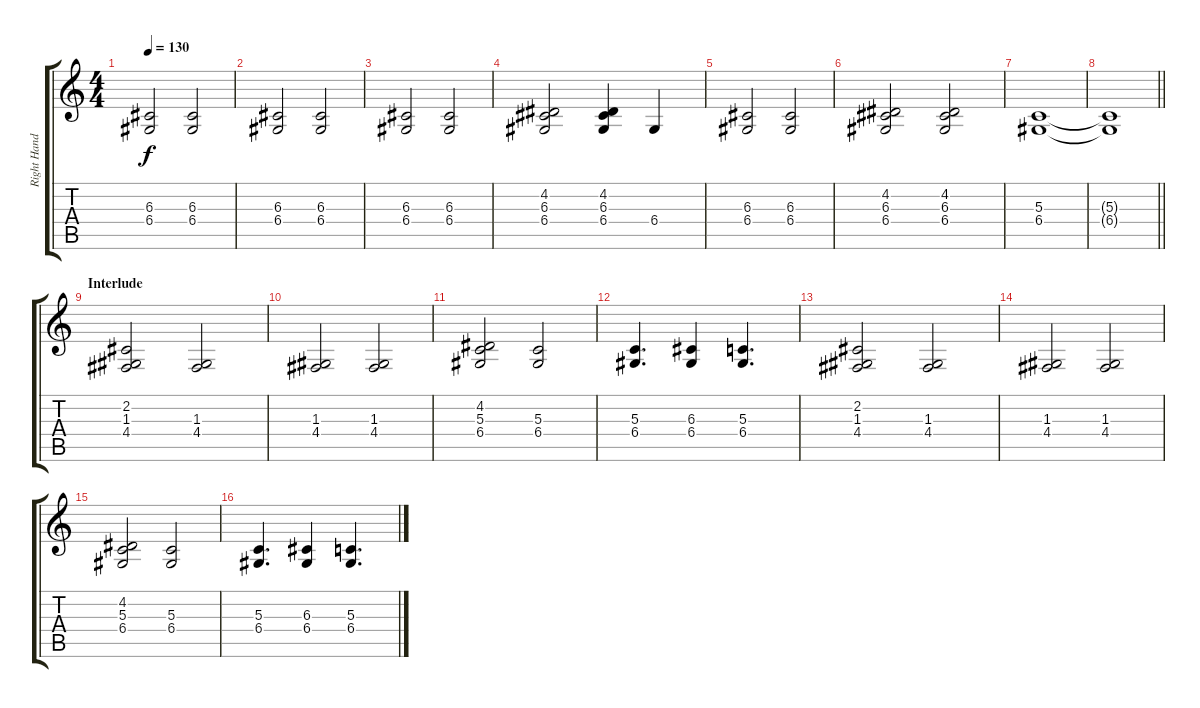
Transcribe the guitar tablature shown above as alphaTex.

\track ("Right Hand" "Right Hand") {instrument acousticgrandpiano}
\staff {score tabs}
\tuning (E4 B3 G3 D3 A2 E2) {hide}
\ts (4 4)
\tempo 130
\clef g2
\ks c
(6.3 6.4).2{dy f} (6.3 6.4).2 |
(6.3 6.4).2 (6.3 6.4).2 |
(6.3 6.4).2 (6.3 6.4).2 |
(4.2 6.3 6.4).2 (4.2 6.3 6.4).4 6.4.4 |
(6.3 6.4).2 (6.3 6.4).2 |
(4.2 6.3 6.4).2 (4.2 6.3 6.4).2 |
(5.3 6.4).1 |
\barLineRight lightlight
(5.3{t} 6.4{t}).1 |
\section ("" "Interlude")
(2.2 1.3 4.4).2 (1.3 4.4).2 |
(1.3 4.4).2 (1.3 4.4).2 |
(4.2 5.3 6.4).2 (5.3 6.4).2 |
(5.3 6.4).4{d} (6.3 6.4).4 (5.3 6.4).4{d} |
(2.2 1.3 4.4).2 (1.3 4.4).2 |
(1.3 4.4).2 (1.3 4.4).2 |
(4.2 5.3 6.4).2 (5.3 6.4).2 |
(5.3 6.4).4{d} (6.3 6.4).4 (5.3 6.4).4{d}
